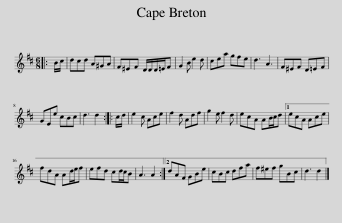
X:1
L:1/8
M:6/8
I:linebreak $
K:D
V:1 treble
V:1
|: B/c/ | dcd A^GA | F^EF D/D/D/=E/F | G2 B e2 d | cea gfe | %5
 d3 A3 | F^EF D=EF |$ GEe cBc | d3 d2 :: c/d/ | %10
 e2 c Ace | f2 d Adf | g2 e f2 d | ecA AB/c/d |1 ecA Ace |$ %15
 fdA Ad/e/f | efd cd/c/B | A3 A2 :|2 dAF GBe | cBc dfa | %20
 f^ef gBc | d3 d2 |] %22
